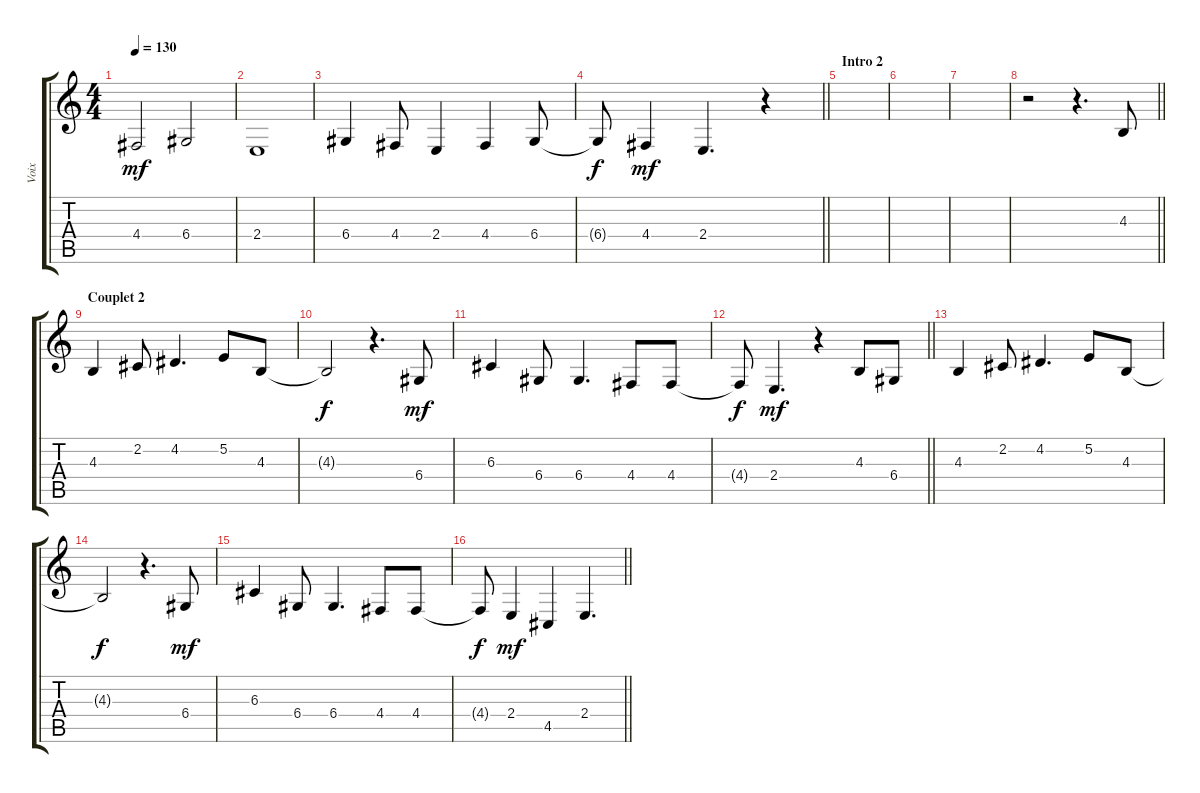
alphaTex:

\track ("Voix" "Voix") {instrument panflute}
\staff {score tabs}
\tuning (E4 B3 G3 D3 A2 E2) {hide}
\ts (4 4)
\tempo 130
\clef g2
\ks c
4.4.2{dy mf} 6.4.2 |
2.4.1 |
6.4.4 4.4.8 2.4.4 4.4.4 6.4.8 |
\barLineRight lightlight
6.4{t}.8{dy f} 4.4.4{dy mf} 2.4.4{d} r.4 |
\section ("" "Intro 2")
|
|
|
\barLineRight lightlight
r.2 r.4{d} 4.3.8 |
\section ("" "Couplet 2")
4.3.4 2.2.8 4.2.4{d} 5.2.8 4.3.8 |
4.3{t}.2{dy f} r.4{d} 6.4.8{dy mf} |
6.3.4 6.4.8 6.4.4{d} 4.4.8 4.4.8 |
\barLineRight lightlight
4.4{t}.8{dy f} 2.4.4{d dy mf} r.4 4.3.8 6.4.8 |
4.3.4 2.2.8 4.2.4{d} 5.2.8 4.3.8 |
4.3{t}.2{dy f} r.4{d} 6.4.8{dy mf} |
6.3.4 6.4.8 6.4.4{d} 4.4.8 4.4.8 |
\barLineRight lightlight
4.4{t}.8{dy f} 2.4.4{dy mf} 4.5.4 2.4.4{d}
